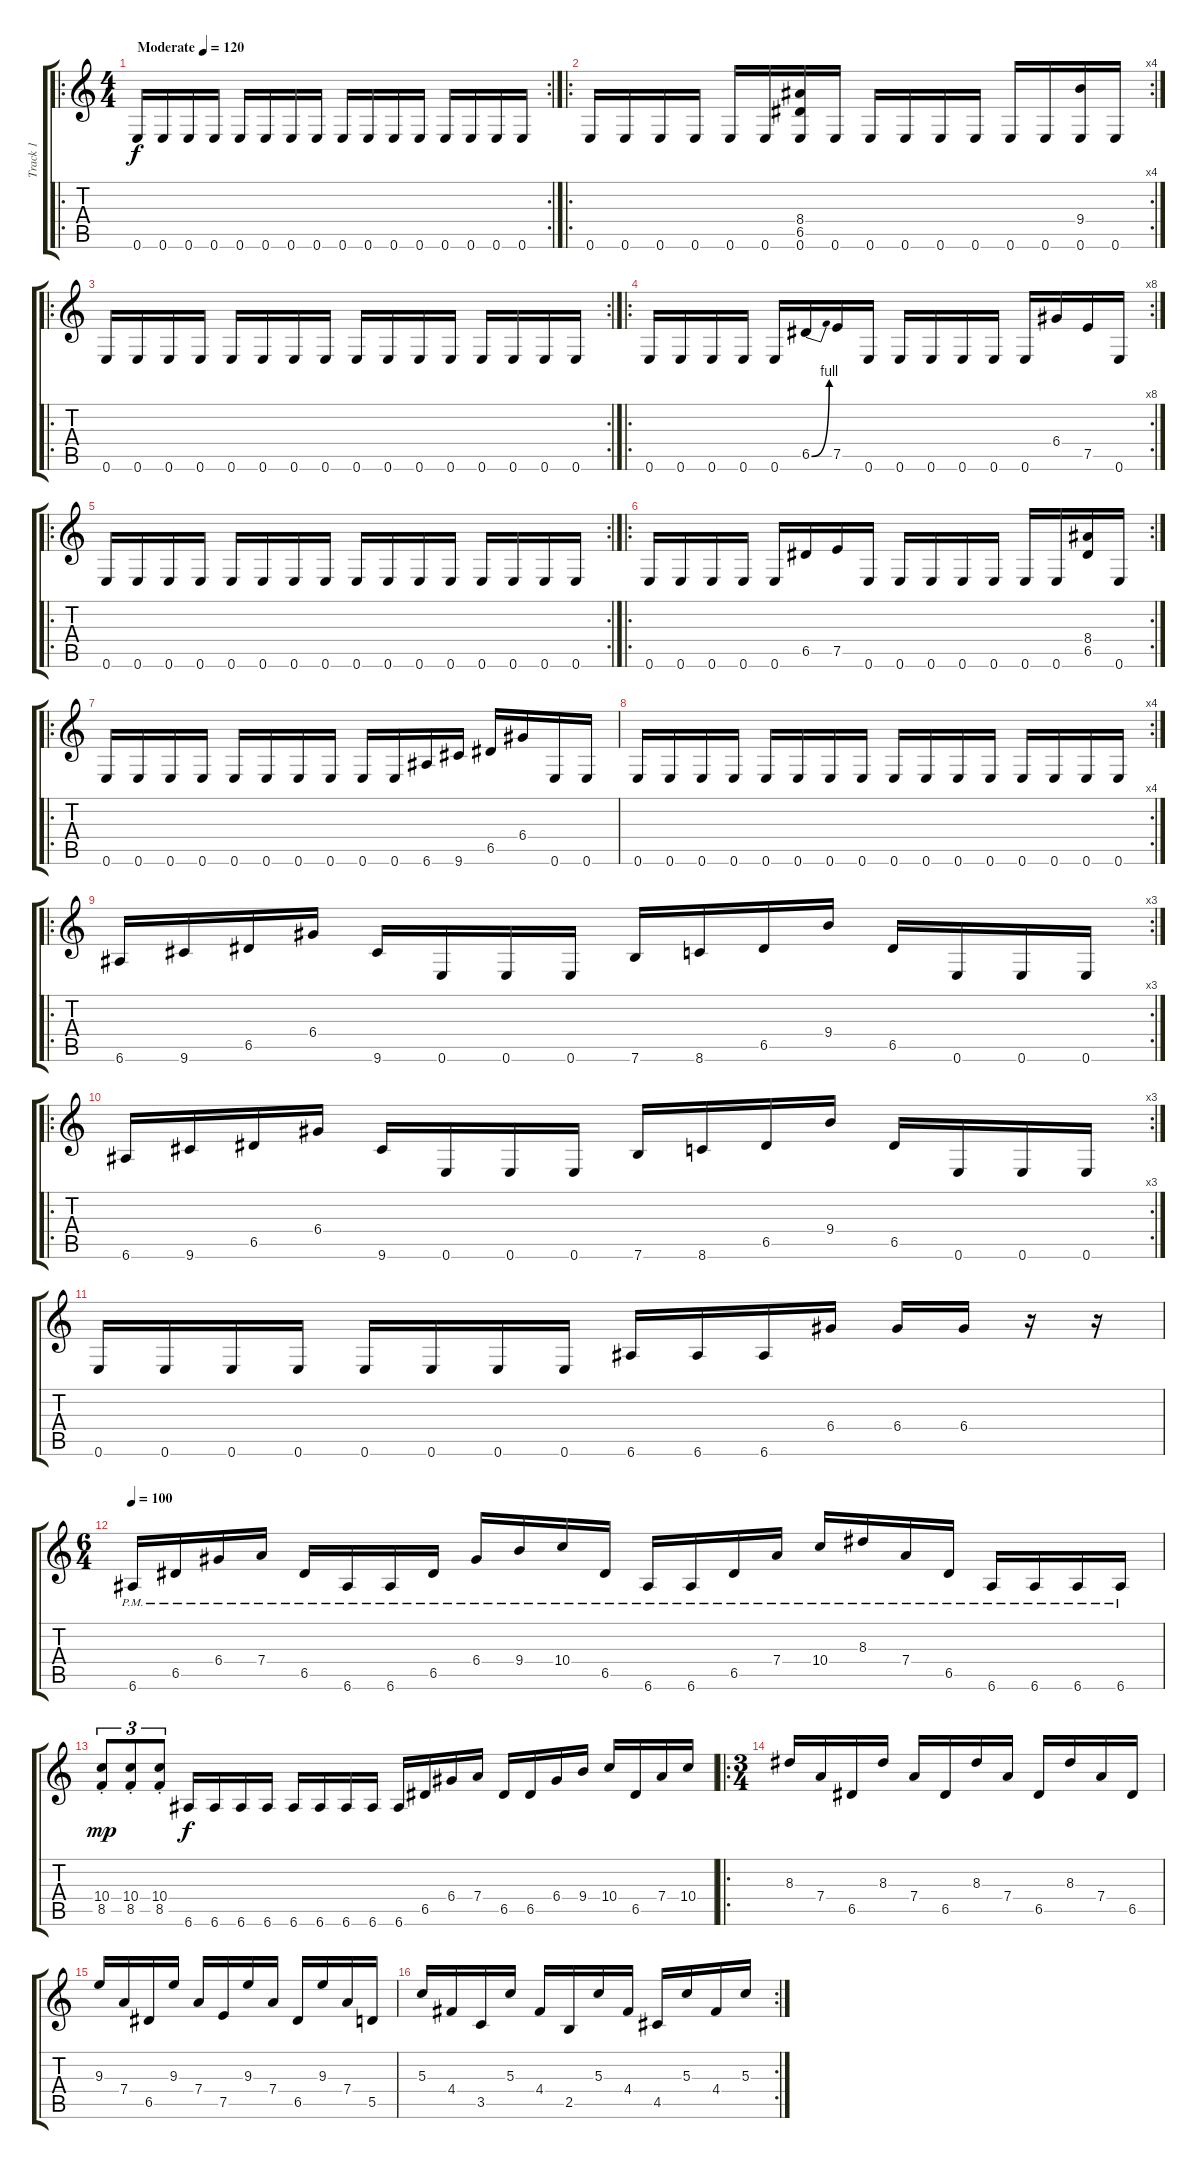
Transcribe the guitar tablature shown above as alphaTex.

\track ("Track 1" "Track 1") {instrument distortionguitar}
\staff {score tabs}
\tuning (E4 B3 G3 D3 A2 E2) {hide}
\ro
\rc 2
\ts (4 4)
\tempo (120 "Moderate")
\clef g2
\ks c
0.6.16{dy f instrument distortionguitar} 0.6.16 0.6.16 0.6.16 0.6.16 0.6.16 0.6.16 0.6.16 0.6.16 0.6.16 0.6.16 0.6.16 0.6.16 0.6.16 0.6.16 0.6.16 |
\ro
\rc 4
0.6.16 0.6.16 0.6.16 0.6.16 0.6.16 0.6.16 (8.4 6.5 0.6).16 0.6.16 0.6.16 0.6.16 0.6.16 0.6.16 0.6.16 0.6.16 (9.4 0.6).16 0.6.16 |
\ro
\rc 2
0.6.16 0.6.16 0.6.16 0.6.16 0.6.16 0.6.16 0.6.16 0.6.16 0.6.16 0.6.16 0.6.16 0.6.16 0.6.16 0.6.16 0.6.16 0.6.16 |
\ro
\rc 8
0.6.16 0.6.16 0.6.16 0.6.16 0.6.16 6.5{be (bend 0 0 60 4)}.16 7.5.16 0.6.16 0.6.16 0.6.16 0.6.16 0.6.16 0.6.16 6.4.16 7.5.16 0.6.16 |
\ro
\rc 2
0.6.16 0.6.16 0.6.16 0.6.16 0.6.16 0.6.16 0.6.16 0.6.16 0.6.16 0.6.16 0.6.16 0.6.16 0.6.16 0.6.16 0.6.16 0.6.16 |
\ro
\rc 2
0.6.16 0.6.16 0.6.16 0.6.16 0.6.16 6.5.16 7.5.16 0.6.16 0.6.16 0.6.16 0.6.16 0.6.16 0.6.16 0.6.16 (8.4 6.5).16 0.6.16 |
\ro
0.6.16 0.6.16 0.6.16 0.6.16 0.6.16 0.6.16 0.6.16 0.6.16 0.6.16 0.6.16 6.6.16 9.6.16 6.5.16 6.4.16 0.6.16 0.6.16 |
\rc 4
0.6.16 0.6.16 0.6.16 0.6.16 0.6.16 0.6.16 0.6.16 0.6.16 0.6.16 0.6.16 0.6.16 0.6.16 0.6.16 0.6.16 0.6.16 0.6.16 |
\ro
\rc 3
6.6.16 9.6.16 6.5.16 6.4.16 9.6.16 0.6.16 0.6.16 0.6.16 7.6.16 8.6.16 6.5.16 9.4.16 6.5.16 0.6.16 0.6.16 0.6.16 |
\ro
\rc 3
6.6.16 9.6.16 6.5.16 6.4.16 9.6.16 0.6.16 0.6.16 0.6.16 7.6.16 8.6.16 6.5.16 9.4.16 6.5.16 0.6.16 0.6.16 0.6.16 |
0.6.16 0.6.16 0.6.16 0.6.16 0.6.16 0.6.16 0.6.16 0.6.16 6.6.16 6.6.16 6.6.16 6.4.16 6.4.16 6.4.16 r.16 r.16 |
\ts (6 4)
\tempo 100
6.6{pm}.16 6.5{pm}.16 6.4{pm}.16 7.4{pm}.16 6.5{pm}.16 6.6{pm}.16 6.6{pm}.16 6.5{pm}.16 6.4{pm}.16 9.4{pm}.16 10.4{pm}.16 6.5{pm}.16 6.6{pm}.16 6.6{pm}.16 6.5{pm}.16 7.4{pm}.16 10.4{pm}.16 8.3{pm}.16 7.4{pm}.16 6.5{pm}.16 6.6{pm}.16 6.6{pm}.16 6.6{pm}.16 6.6{pm}.16 |
(10.4 8.5{st}).8{tu (3 2) dy mp} (10.4 8.5{st}).8{tu (3 2)} (10.4 8.5{st}).8{tu (3 2)} 6.6.16{dy f} 6.6.16 6.6.16 6.6.16 6.6.16 6.6.16 6.6.16 6.6.16 6.6.16 6.5.16 6.4.16 7.4.16 6.5.16 6.5.16 6.4.16 9.4.16 10.4.16 6.5.16 7.4.16 10.4.16 |
\ro
\ts (3 4)
8.3.16 7.4.16 6.5.16 8.3.16 7.4.16 6.5.16 8.3.16 7.4.16 6.5.16 8.3.16 7.4.16 6.5.16 |
9.3.16 7.4.16 6.5.16 9.3.16 7.4.16 7.5.16 9.3.16 7.4.16 6.5.16 9.3.16 7.4.16 5.5.16 |
\rc 2
5.3.16 4.4.16 3.5.16 5.3.16 4.4.16 2.5.16 5.3.16 4.4.16 4.5.16 5.3.16 4.4.16 5.3.16
